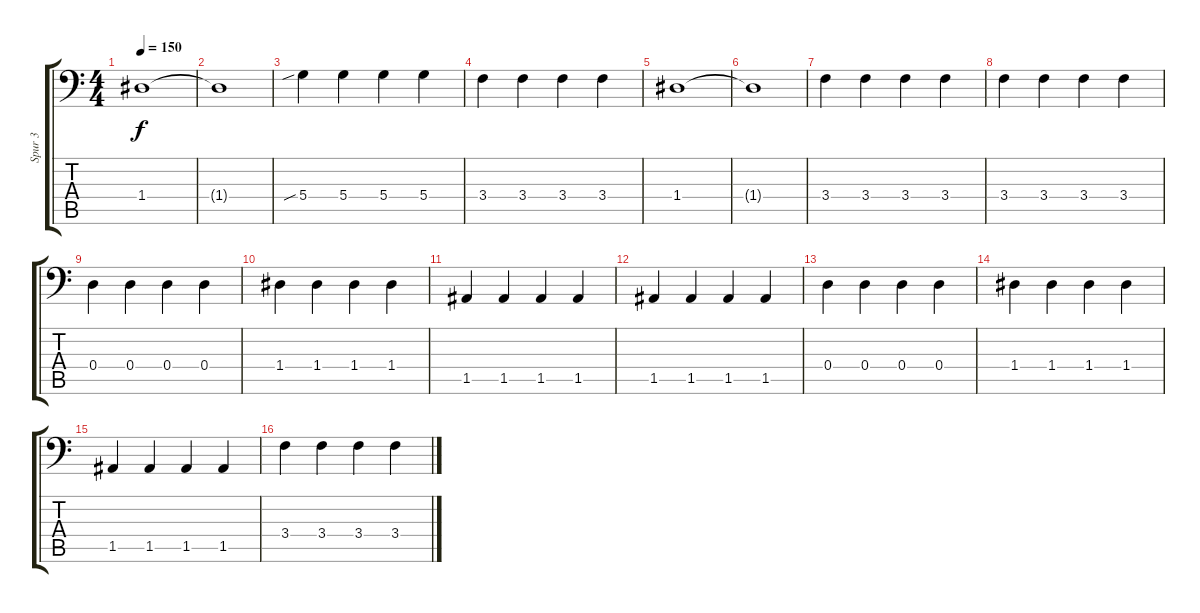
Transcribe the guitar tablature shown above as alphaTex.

\track ("Spur 3" "Spur 3") {instrument electricbassfinger}
\staff {score tabs}
\tuning (E3 B2 G2 D2 A1 E1) {hide}
\ts (4 4)
\tempo 150
\clef f4
\ks c
1.4.1{dy f} |
1.4{t}.1 |
5.4{sib}.4 5.4.4 5.4.4 5.4.4 |
3.4.4 3.4.4 3.4.4 3.4.4 |
1.4.1 |
1.4{t}.1 |
3.4.4 3.4.4 3.4.4 3.4.4 |
3.4.4 3.4.4 3.4.4 3.4.4 |
0.4.4 0.4.4 0.4.4 0.4.4 |
1.4.4 1.4.4 1.4.4 1.4.4 |
1.5.4 1.5.4 1.5.4 1.5.4 |
1.5.4 1.5.4 1.5.4 1.5.4 |
0.4.4 0.4.4 0.4.4 0.4.4 |
1.4.4 1.4.4 1.4.4 1.4.4 |
1.5.4 1.5.4 1.5.4 1.5.4 |
3.4.4 3.4.4 3.4.4 3.4.4
